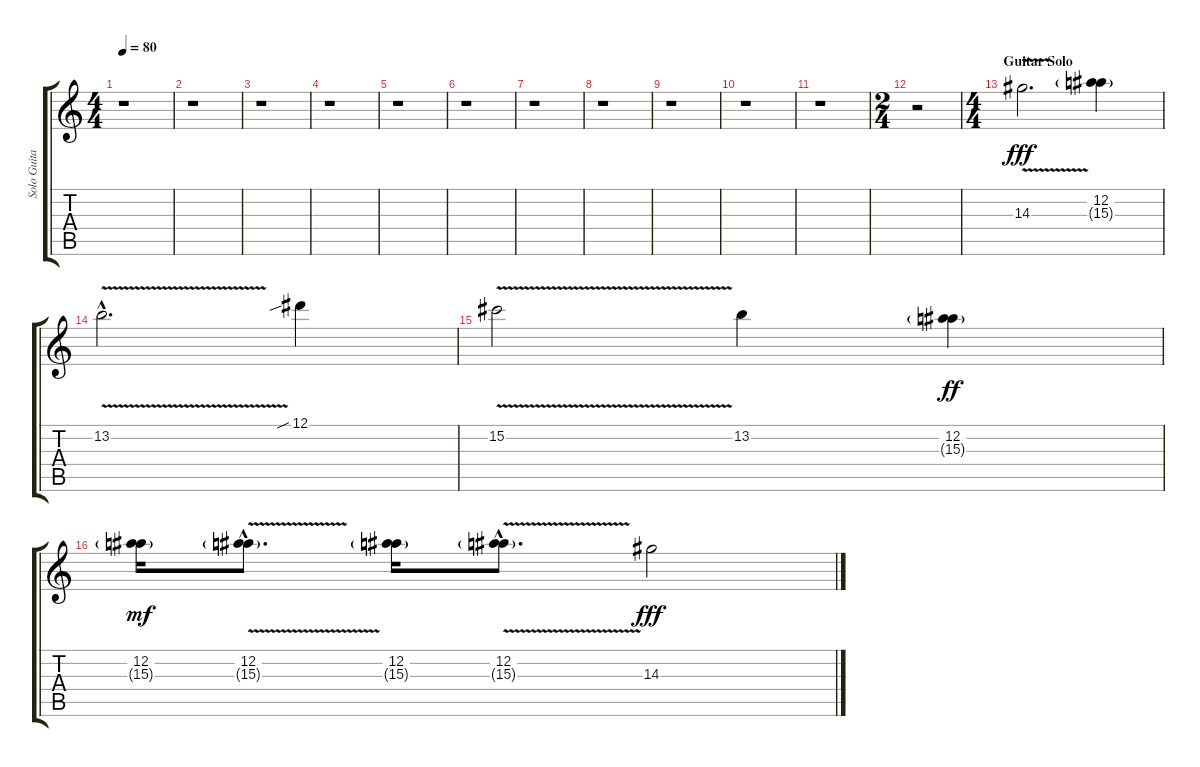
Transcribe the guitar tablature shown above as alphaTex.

\track ("Solo Guitar" "Solo Guita") {instrument distortionguitar}
\staff {score tabs}
\tuning (Eb4 Bb3 Gb3 Db3 Ab2 Eb2) {hide}
\ts (4 4)
\tempo 80
\clef g2
\ks c
r.1{dy fff} |
r.1 |
r.1 |
r.1 |
r.1 |
r.1 |
r.1 |
r.1 |
r.1 |
r.1 |
r.1 |
\ts (2 4)
r.2 |
\ts (4 4)
\section ("" "Guitar Solo")
14.3{v}.2{d} (12.2 15.3{g}).4 |
13.2{v hac}.2{d} 12.1{sib}.4 |
15.2{v}.2 13.2.4 (12.2 15.3{g}).4{dy ff} |
(12.2 15.3{g}).16{dy mf} (12.2{v hac} 15.3{v g hac}).8{d} (12.2 15.3{g}).16 (12.2{v hac} 15.3{v g hac}).8{d} 14.3.2{dy fff}
